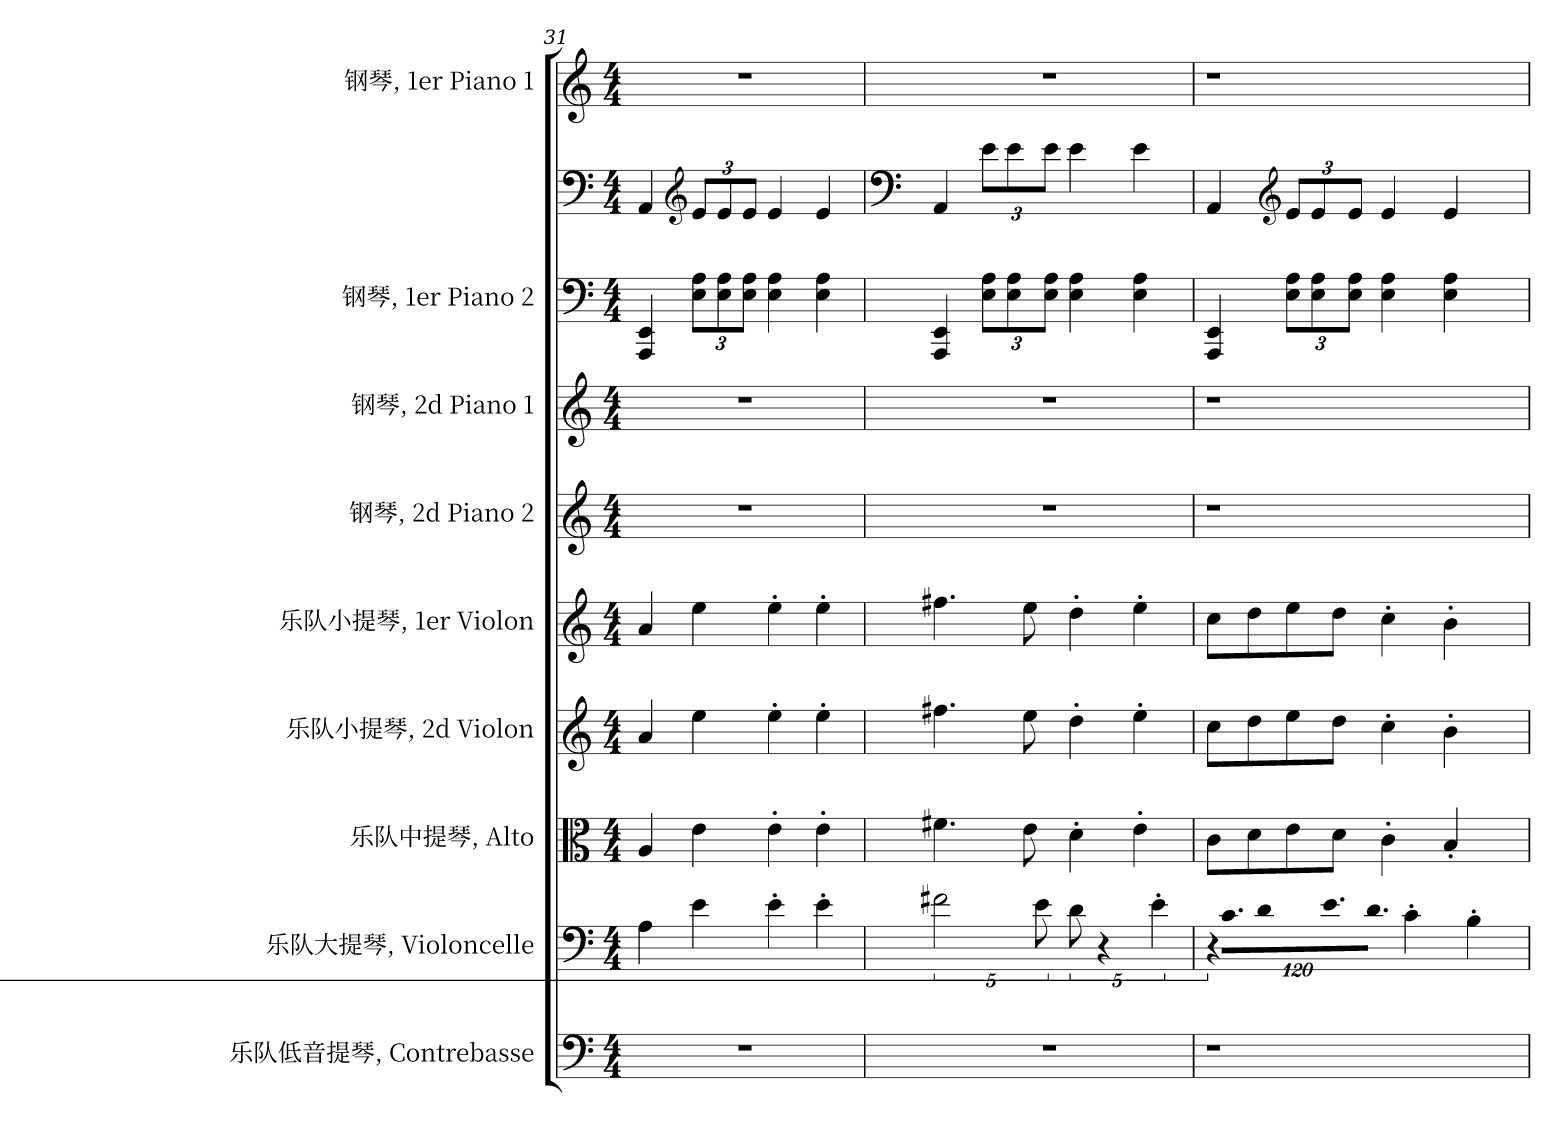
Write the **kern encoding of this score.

**kern	**kern	**kern	**kern	**kern	**kern	**kern	**kern	**kern	**kern
*part9	*part8	*part7	*part6	*part5	*part4	*part3	*part2	*part2	*part1
*staff10	*staff9	*staff8	*staff7	*staff6	*staff5	*staff4	*staff3	*staff2	*staff1
*I"乐队低音提琴, Contrebasse	*I"乐队大提琴, Violoncelle	*I"乐队中提琴, Alto	*I"乐队小提琴, 2d Violon	*I"乐队小提琴, 1er Violon	*I"钢琴, 2d Piano 2	*I"钢琴, 2d Piano 1	*I"钢琴, 1er Piano 2	*	*I"钢琴, 1er Piano 1
*I'Cbs.	*	*	*	*	*I'Pno.	*I'Pno.	*I'Pno.	*	*I'Pno.
!!LO:PB:g=z
*clefF4	*clefF4	*clefC3	*clefG2	*clefG2	*clefG2	*clefG2	*clefF4	*clefF4	*clefG2
*ITrd7c12	*	*	*	*	*	*	*	*	*
*k[]	*k[]	*k[]	*k[]	*k[]	*k[]	*k[]	*k[]	*k[]	*k[]
*M4/4	*M4/4	*M4/4	*M4/4	*M4/4	*M4/4	*M4/4	*M4/4	*M4/4	*M4/4
*MM143	*MM143	*MM143	*MM143	*MM143	*MM143	*MM143	*MM143	*MM143	*MM143
=31	=31	=31	=31	=31	=31	=31	=31	=31	=31
1r	4A\	4A/	4a/	4a/	1r	1r	4AAA/ 4EE/	4AA/	1r
*	*	*	*	*	*	*	*	*clefG2	*
*	*	*	*	*	*	*	*Xbrackettup	*Xbrackettup	*
.	4e\	4e\	4ee\	4ee\	.	.	12E\ 12A\L	12e/L	.
.	.	.	.	.	.	.	12E\ 12A\	12e/	.
.	.	.	.	.	.	.	12E\ 12A\J	12e/J	.
.	4e'\	4e'\	4ee'\	4ee'\	.	.	4E\ 4A\	4e/	.
.	4e'\	4e'\	4ee'\	4ee'\	.	.	4E\ 4A\	4e/	.
=32	=32	=32	=32	=32	=32	=32	=32	=32	=32
*	*	*	*	*	*	*	*	*clefF4	*
*	*	*	*	*	*	*	*	*	*MM143
1r	5%2f#X\	4.f#X\	4.ff#X\	4.ff#X\	1r	1r	4AAA/ 4EE/	4AA/	1r
.	.	.	.	.	.	.	12E\ 12A\L	12e\L	.
.	.	.	.	.	.	.	12E\ 12A\	12e\	.
.	.	8e\	8ee\	8ee\	.	.	.	.	.
.	10e\	.	.	.	.	.	.	.	.
.	.	.	.	.	.	.	12E\ 12A\J	12e\J	.
.	10d\	4d'\	4dd'\	4dd'\	.	.	4E\ 4A\	4e\	.
.	5r	.	.	.	.	.	.	.	.
.	.	4e'\	4ee'\	4ee'\	.	.	4E\ 4A\	4e\	.
.	5e'\	.	.	.	.	.	.	.	.
=33	=33	=33	=33	=33	=33	=33	=33	=33	=33
*	*	*	*	*	*	*	*	*	*MM143
!	!LO:N:vis=32	!	!	!	!	!	!	!	!
1r	640%23r	8c\L	8cc\L	8cc\L	1r	1r	4AAA/ 4EE/	4AA/	1r
!	!LO:N:vis=16.	!	!	!	!	!	!	!	!
.	960%103c\KL	.	.	.	.	.	.	.	.
.	.	8d\	8dd\	8dd\	.	.	.	.	.
!	!LO:N:vis=8	!	!	!	!	!	!	!	!
.	960%137d\	.	.	.	.	.	.	.	.
*	*	*	*	*	*	*	*	*clefG2	*
.	.	8e\	8ee\	8ee\	.	.	12E\ 12A\L	12e/L	.
!	!LO:N:vis=16.	!	!	!	!	!	!	!	!
.	960%103e\L	.	.	.	.	.	.	.	.
.	.	.	.	.	.	.	12E\ 12A\	12e/	.
.	.	8d\J	8dd\J	8dd\J	.	.	.	.	.
!	!LO:N:vis=16.	!	!	!	!	!	!	!	!
.	960%103d\JJ	.	.	.	.	.	.	.	.
.	.	.	.	.	.	.	12E\ 12A\J	12e/J	.
.	.	4c'\	4cc'\	4cc'\	.	.	4E\ 4A\	4e/	.
.	4c'\	.	.	.	.	.	.	.	.
.	.	4B'/	4b'\	4b'\	.	.	4E\ 4A\	4e/	.
.	4B'\	.	.	.	.	.	.	.	.
1920ryy	.	1920ryy	1920ryy	1920ryy	1920ryy	1920ryy	1920ryy	1920ryy	1920ryy
=	=	=	=	=	=	=	=	=	=
*-	*-	*-	*-	*-	*-	*-	*-	*-	*-
